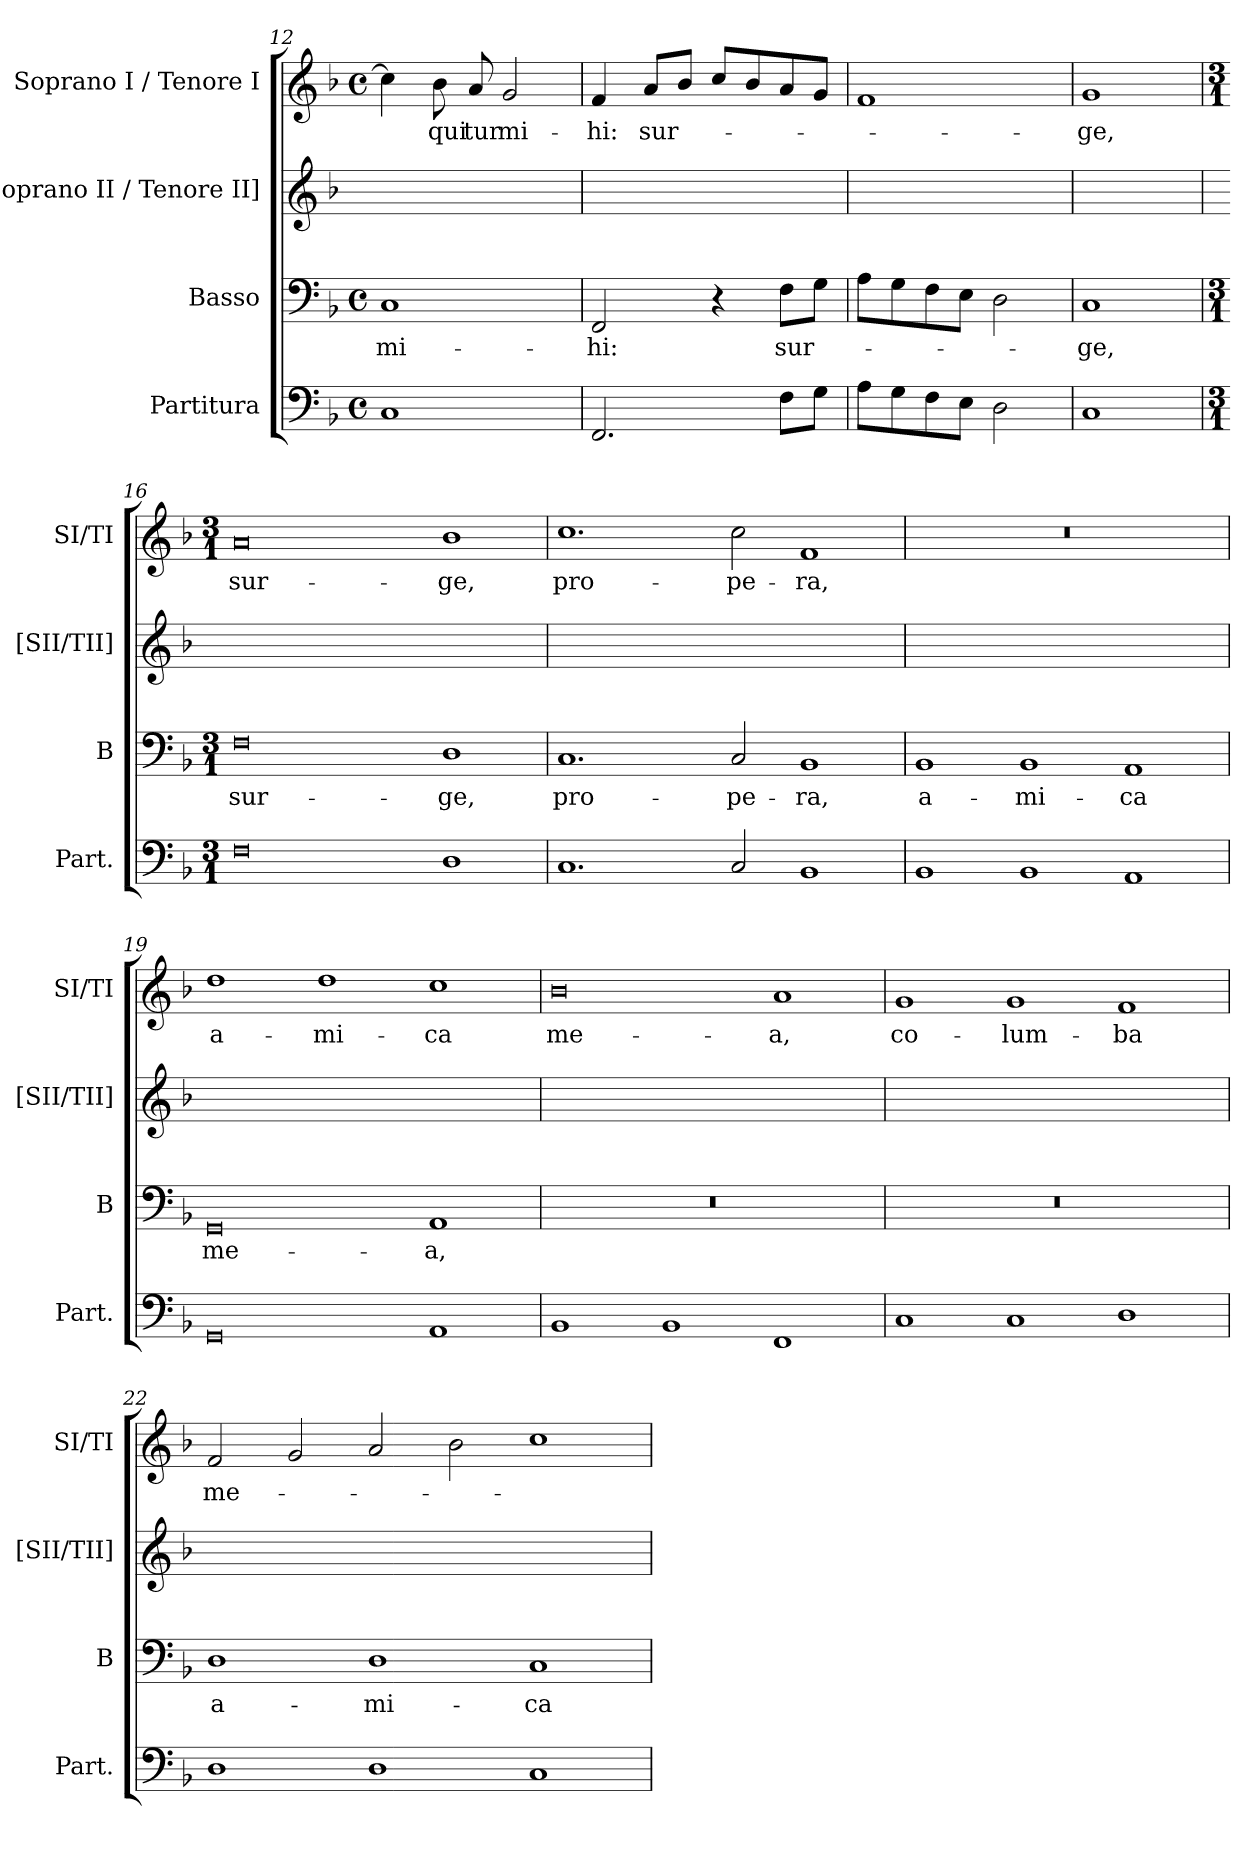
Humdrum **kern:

**kern	**kern	**text	**kern	**kern	**text
*part4	*part3	*part3	*part2	*part1	*part1
*staff4	*staff3	*staff3	*staff2	*staff1	*staff1
*I"Partitura	*I"Basso	*	*I"[Soprano II / Tenore II]	*I"Soprano I / Tenore I	*
*I'Part.	*I'B	*	*I'[SII/TII]	*I'SI/TI	*
*clefF4	*clefF4	*	*clefG2	*clefG2	*
*k[b-]	*k[b-]	*	*k[b-]	*k[b-]	*
*F:	*F:	*	*F:	*F:	*
*M4/4	*M4/4	*	*	*M4/4	*
*met(c)	*met(c)	*	*	*met(c)	*
=12	=12	=12	=12	=12	=12
1C	1C	mi-	1ryy	4cc\]	.
.	.	.	.	8b-\	-qui-
.	.	.	.	8a/	-tur
.	.	.	.	2g/	mi-
=13	=13	=13	=13	=13	=13
2.FF/	2FF/	-hi:	1ryy	4f/	-hi:
.	.	.	.	8a/L	sur-
.	.	.	.	8b-/J	.
.	4r	.	.	8cc/L	.
.	.	.	.	8b-/	.
8F\L	8F\L	sur-	.	8a/	.
8G\J	8G\J	.	.	8g/J	.
=14	=14	=14	=14	=14	=14
8A>\L	8A\L	.	1ryy	1f	.
8G\	8G\	.	.	.	.
8F\	8F\	.	.	.	.
8E\J	8E\J	.	.	.	.
2D\	2D\	.	.	.	.
=15	=15	=15	=15	=15	=15
1C	1C	-ge,	1ryy	1g	-ge,
=16	=16	=16	=16	=16	=16
*M3/1	*M3/1	*	*	*M3/1	*
*	*	*	*	*MM480	*
0F	0F	sur-	1ryy	0a	sur-
.	.	.	0ryy	.	.
1D>	1D	-ge,	.	1b-	-ge,
=17	=17	=17	=17	=17	=17
1.C	1.C	pro-	1ryy	1.cc	pro-
.	.	.	0ryy	.	.
2C/	2C/	-pe-	.	2cc\	-pe-
1BB-	1BB-	-ra,	.	1f	-ra,
=18	=18	=18	=18	=18	=18
1BB-	1BB-	a-	1ryy	0.r	.
1BB-	1BB-	-mi-	0ryy	.	.
1AA	1AA	-ca	.	.	.
=19	=19	=19	=19	=19	=19
0GG	0GG	me-	1ryy	1dd	a-
.	.	.	0ryy	1dd	-mi-
1AA	1AA	-a,	.	1cc	-ca
=20	=20	=20	=20	=20	=20
1BB-	0.r	.	1ryy	0b-	me-
1BB-	.	.	0ryy	.	.
1FF	.	.	.	1a	-a,
=21	=21	=21	=21	=21	=21
1C	0.r	.	1ryy	1g	co-
1C	.	.	0ryy	1g	-lum-
1D	.	.	.	1f	-ba
=22	=22	=22	=22	=22	=22
1D	1D	a-	1ryy	2f/	me-
.	.	.	.	2g/	.
1D	1D	-mi-	0ryy	2a/	.
.	.	.	.	2b-\	.
1C	1C	-ca	.	1cc	.
=	=	=	=	=	=
*-	*-	*-	*-	*-	*-
